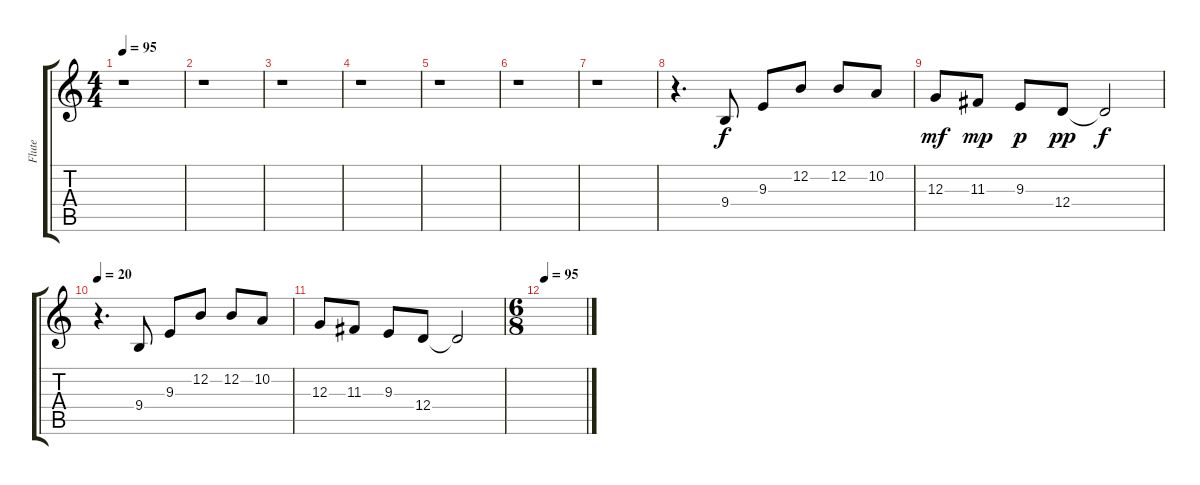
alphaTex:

\track ("Flute" "Flute") {instrument piccolo}
\staff {score tabs}
\tuning (E4 B3 G3 D3 A2 E2) {hide}
\ts (4 4)
\tempo 95
\tempo 80
\tempo 95
\clef g2
\ks c
r.1{dy f instrument piccolo} |
r.1 |
r.1 |
r.1 |
r.1 |
r.1 |
r.1 |
r.4{d} 9.4.8 9.3.8 12.2.8 12.2.8 10.2.8 |
12.3.8{dy mf} 11.3.8{dy mp} 9.3.8{dy p} 12.4.8{dy pp} 12.4{t}.2{dy f} |
\tempo 20
r.4{d} 9.4.8 9.3.8 12.2.8 12.2.8 10.2.8 |
12.3.8 11.3.8 9.3.8 12.4.8 12.4{t}.2 |
\ts (6 8)
\tempo 95
